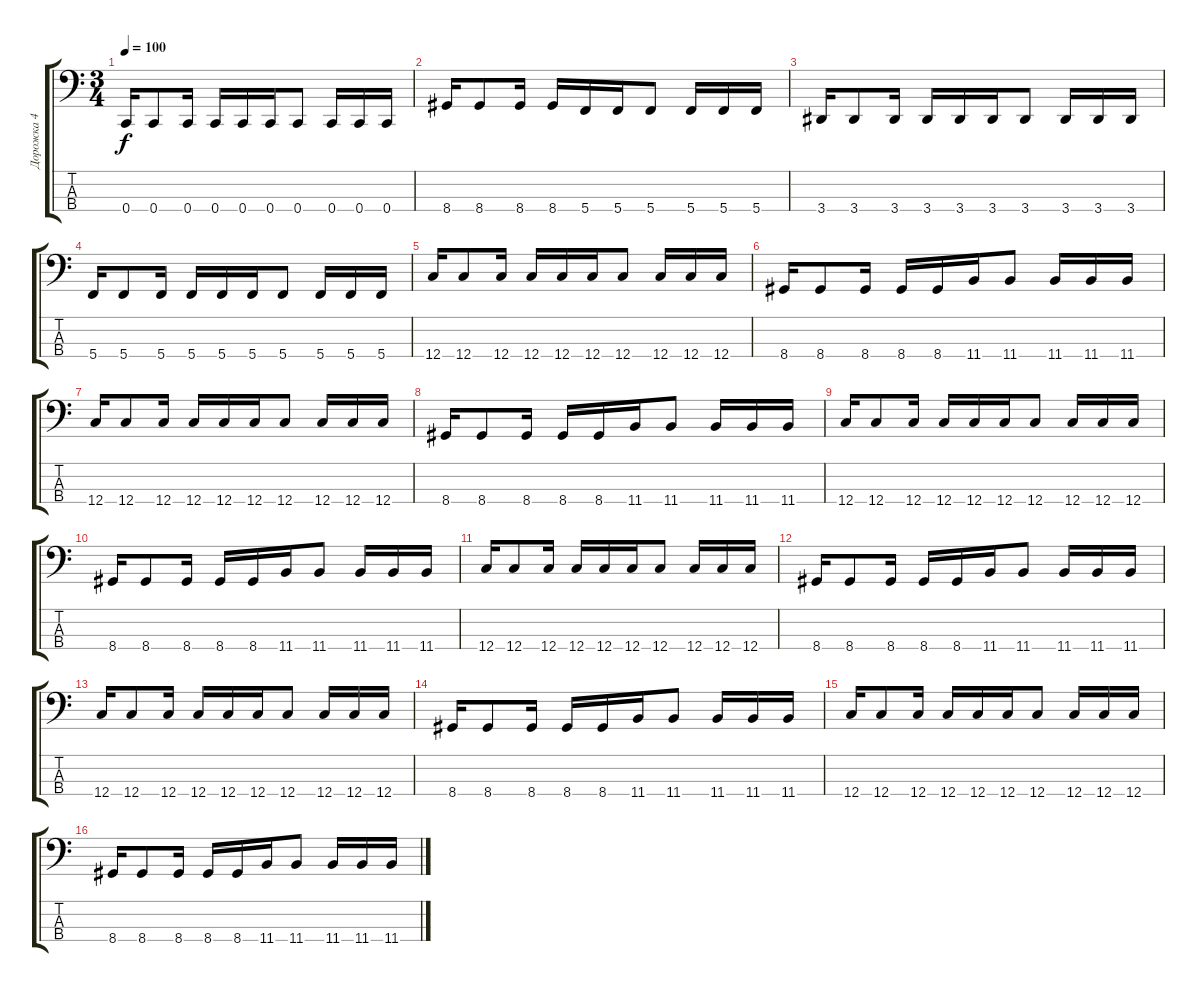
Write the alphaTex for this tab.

\track ("Дорожка 4" "Дорожка 4") {instrument electricbassfinger}
\staff {score tabs}
\tuning (F2 C2 G1 C1) {hide}
\ts (3 4)
\tempo 100
\clef f4
\ks c
0.4.16{dy f} 0.4.8 0.4.16 0.4.16 0.4.16 0.4.16 0.4.8 0.4.16 0.4.16 0.4.16 |
8.4.16 8.4.8 8.4.16 8.4.16 5.4.16 5.4.16 5.4.8 5.4.16 5.4.16 5.4.16 |
3.4.16 3.4.8 3.4.16 3.4.16 3.4.16 3.4.16 3.4.8 3.4.16 3.4.16 3.4.16 |
5.4.16 5.4.8 5.4.16 5.4.16 5.4.16 5.4.16 5.4.8 5.4.16 5.4.16 5.4.16 |
12.4.16 12.4.8 12.4.16 12.4.16 12.4.16 12.4.16 12.4.8 12.4.16 12.4.16 12.4.16 |
8.4.16 8.4.8 8.4.16 8.4.16 8.4.16 11.4.16 11.4.8 11.4.16 11.4.16 11.4.16 |
12.4.16 12.4.8 12.4.16 12.4.16 12.4.16 12.4.16 12.4.8 12.4.16 12.4.16 12.4.16 |
8.4.16 8.4.8 8.4.16 8.4.16 8.4.16 11.4.16 11.4.8 11.4.16 11.4.16 11.4.16 |
12.4.16 12.4.8 12.4.16 12.4.16 12.4.16 12.4.16 12.4.8 12.4.16 12.4.16 12.4.16 |
8.4.16 8.4.8 8.4.16 8.4.16 8.4.16 11.4.16 11.4.8 11.4.16 11.4.16 11.4.16 |
12.4.16 12.4.8 12.4.16 12.4.16 12.4.16 12.4.16 12.4.8 12.4.16 12.4.16 12.4.16 |
8.4.16 8.4.8 8.4.16 8.4.16 8.4.16 11.4.16 11.4.8 11.4.16 11.4.16 11.4.16 |
12.4.16 12.4.8 12.4.16 12.4.16 12.4.16 12.4.16 12.4.8 12.4.16 12.4.16 12.4.16 |
8.4.16 8.4.8 8.4.16 8.4.16 8.4.16 11.4.16 11.4.8 11.4.16 11.4.16 11.4.16 |
12.4.16 12.4.8 12.4.16 12.4.16 12.4.16 12.4.16 12.4.8 12.4.16 12.4.16 12.4.16 |
8.4.16 8.4.8 8.4.16 8.4.16 8.4.16 11.4.16 11.4.8 11.4.16 11.4.16 11.4.16
